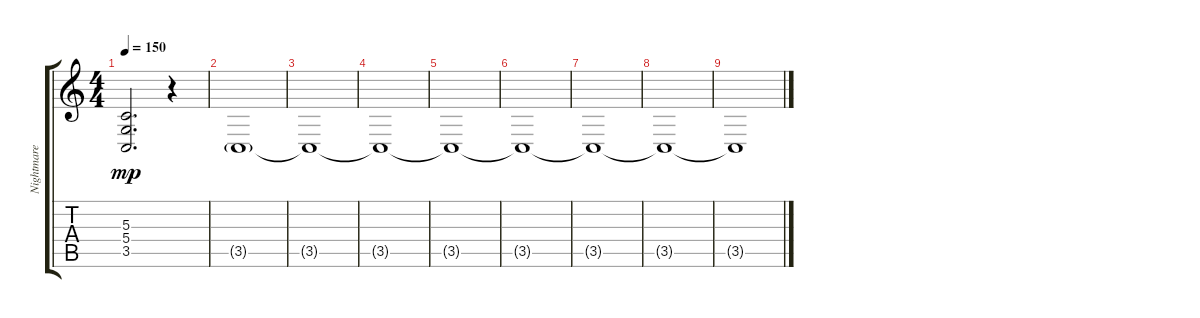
\track ("Nightmare Industrie (Keyboard 1)" "Nightmare ") {instrument synthstrings1}
\staff {score tabs}
\tuning (E4 B3 G3 D3 A2 E2) {hide}
\ts (4 4)
\tempo 150
\clef g2
\ks c
(5.3{t} 5.4{t} 3.5{t}).2{d dy mp} r.4 |
3.5{g}.1 |
3.5{t}.1 |
3.5{t}.1 |
3.5{t}.1 |
3.5{t}.1 |
3.5{t}.1 |
3.5{t}.1 |
3.5{t}.1
